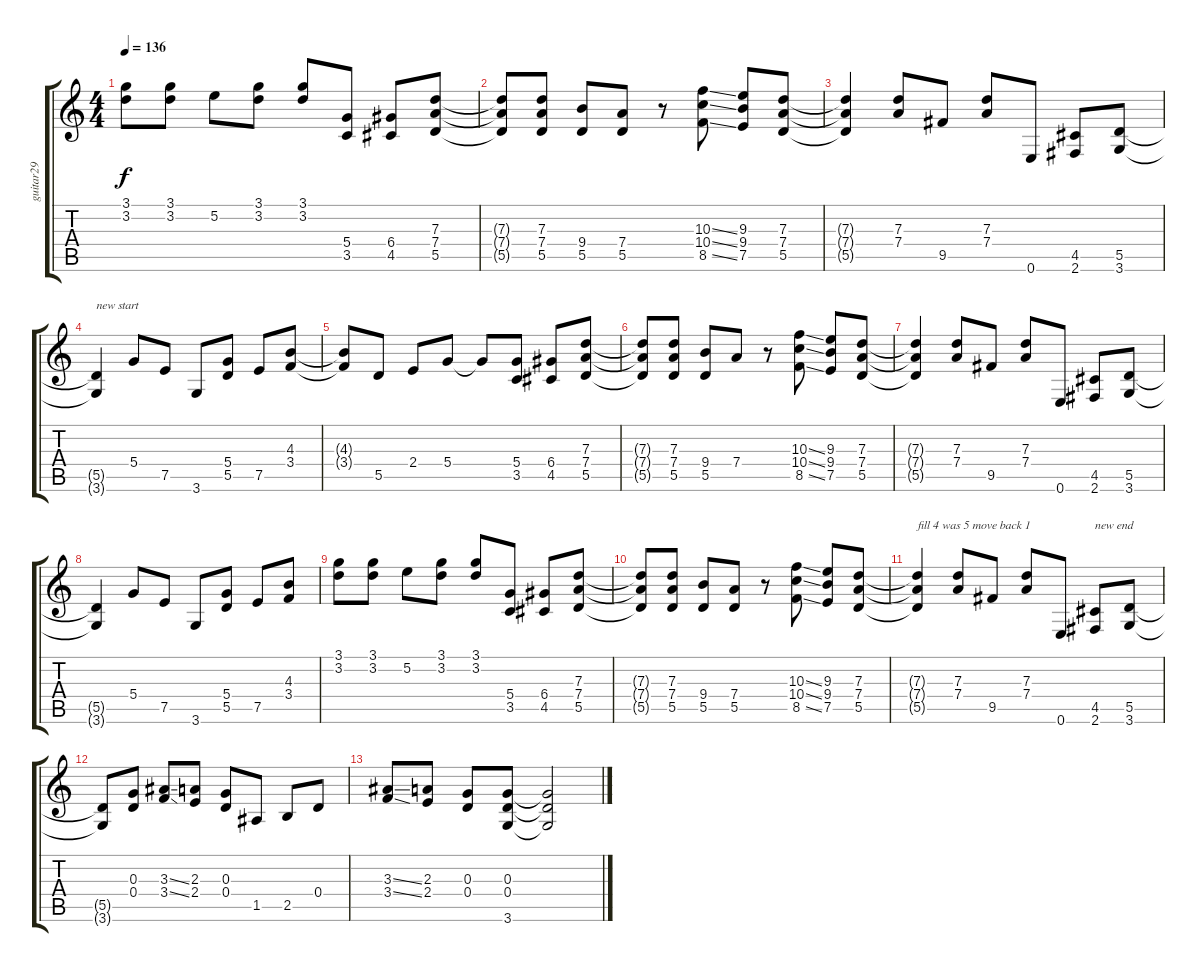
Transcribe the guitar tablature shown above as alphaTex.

\track ("guitar29" "guitar29") {instrument overdrivenguitar}
\staff {score tabs}
\tuning (E4 B3 G3 D3 A2 E2) {hide}
\ts (4 4)
\tempo 136
\clef g2
\ks c
(3.1 3.2).8{dy f} (3.1 3.2).8 5.2.8 (3.1 3.2).8 (3.1 3.2).8 (5.4 3.5).8 (6.4 4.5).8 (7.3 7.4 5.5).8 |
(7.3{t} 7.4{t} 5.5{t}).8 (7.3 7.4 5.5).8 (9.4 5.5).8 (7.4 5.5).8 r.8 (10.3{ss} 10.4{ss} 8.5{ss}).8 (9.3 9.4 7.5).8 (7.3 7.4 5.5).8 |
(7.3{t} 7.4{t} 5.5{t}).4 (7.3 7.4).8 9.5.8 (7.3 7.4).8 0.6.8 (4.5 2.6).8 (5.5 3.6).8 |
(5.5{t} 3.6{t}).4{txt "new start"} 5.4.8 7.5.8 3.6.8 (5.4 5.5).8 7.5.8 (4.3 3.4).8 |
(4.3{t} 3.4{t}).8 5.5.8 2.4.8 5.4.8 5.4{t}.8 (5.4 3.5).8 (6.4 4.5).8 (7.3 7.4 5.5).8 |
(7.3{t} 7.4{t} 5.5{t}).8 (7.3 7.4 5.5).8 (9.4 5.5).8 7.4.8 r.8 (10.3{ss} 10.4{ss} 8.5{ss}).8 (9.3 9.4 7.5).8 (7.3 7.4 5.5).8 |
(7.3{t} 7.4{t} 5.5{t}).4 (7.3 7.4).8 9.5.8 (7.3 7.4).8 0.6.8 (4.5 2.6).8 (5.5 3.6).8 |
(5.5{t} 3.6{t}).4 5.4.8 7.5.8 3.6.8 (5.4 5.5).8 7.5.8 (4.3 3.4).8 |
(3.1 3.2).8 (3.1 3.2).8 5.2.8 (3.1 3.2).8 (3.1 3.2).8 (5.4 3.5).8 (6.4 4.5).8 (7.3 7.4 5.5).8 |
(7.3{t} 7.4{t} 5.5{t}).8 (7.3 7.4 5.5).8 (9.4 5.5).8 (7.4 5.5).8 r.8 (10.3{ss} 10.4{ss} 8.5{ss}).8 (9.3 9.4 7.5).8 (7.3 7.4 5.5).8 |
(7.3{t} 7.4{t} 5.5{t}).4{txt "fill 4 was 5 move back 1"} (7.3 7.4).8 9.5.8 (7.3 7.4).8 0.6.8 (4.5 2.6).8{txt "new end"} (5.5 3.6).8 |
(5.5{t} 3.6{t}).8 (0.3 0.4).8 (3.3{ss} 3.4{ss}).8 (2.3 2.4).8 (0.3 0.4).8 1.5.8 2.5.8 0.4.8 |
(3.3{ss} 3.4{ss}).8 (2.3 2.4).8 (0.3 0.4).8 (0.3 0.4 3.6).8 (0.3{t} 0.4{t} 3.6{t}).2
